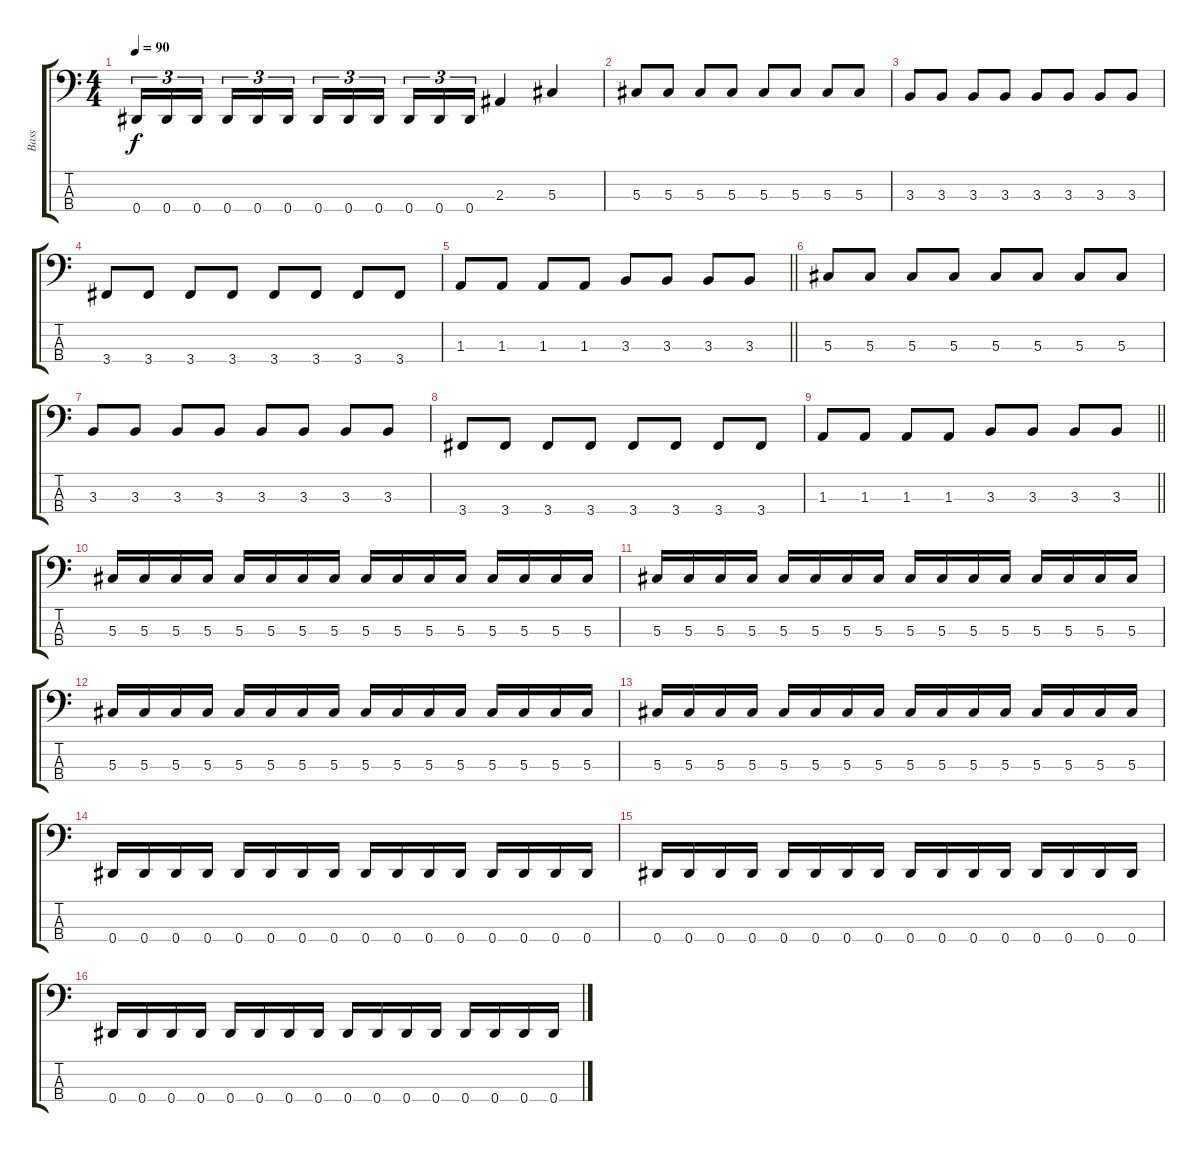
\track ("Bass" "Bass") {instrument electricbassfinger}
\staff {score tabs}
\tuning (Gb2 Db2 Ab1 Eb1) {hide}
\ts (4 4)
\tempo 90
\clef f4
\ks c
0.4.16{tu (3 2) dy f} 0.4.16{tu (3 2)} 0.4.16{tu (3 2) beam splitsecondary} 0.4.16{tu (3 2)} 0.4.16{tu (3 2)} 0.4.16{tu (3 2)} 0.4.16{tu (3 2)} 0.4.16{tu (3 2)} 0.4.16{tu (3 2) beam splitsecondary} 0.4.16{tu (3 2)} 0.4.16{tu (3 2)} 0.4.16{tu (3 2)} 2.3.4 5.3.4 |
5.3.8 5.3.8 5.3.8 5.3.8 5.3.8 5.3.8 5.3.8 5.3.8 |
3.3.8 3.3.8 3.3.8 3.3.8 3.3.8 3.3.8 3.3.8 3.3.8 |
3.4.8 3.4.8 3.4.8 3.4.8 3.4.8 3.4.8 3.4.8 3.4.8 |
\barLineRight lightlight
1.3.8 1.3.8 1.3.8 1.3.8 3.3.8 3.3.8 3.3.8 3.3.8 |
5.3.8 5.3.8 5.3.8 5.3.8 5.3.8 5.3.8 5.3.8 5.3.8 |
3.3.8 3.3.8 3.3.8 3.3.8 3.3.8 3.3.8 3.3.8 3.3.8 |
3.4.8 3.4.8 3.4.8 3.4.8 3.4.8 3.4.8 3.4.8 3.4.8 |
\barLineRight lightlight
1.3.8 1.3.8 1.3.8 1.3.8 3.3.8 3.3.8 3.3.8 3.3.8 |
5.3.16 5.3.16 5.3.16 5.3.16 5.3.16 5.3.16 5.3.16 5.3.16 5.3.16 5.3.16 5.3.16 5.3.16 5.3.16 5.3.16 5.3.16 5.3.16 |
5.3.16 5.3.16 5.3.16 5.3.16 5.3.16 5.3.16 5.3.16 5.3.16 5.3.16 5.3.16 5.3.16 5.3.16 5.3.16 5.3.16 5.3.16 5.3.16 |
5.3.16 5.3.16 5.3.16 5.3.16 5.3.16 5.3.16 5.3.16 5.3.16 5.3.16 5.3.16 5.3.16 5.3.16 5.3.16 5.3.16 5.3.16 5.3.16 |
5.3.16 5.3.16 5.3.16 5.3.16 5.3.16 5.3.16 5.3.16 5.3.16 5.3.16 5.3.16 5.3.16 5.3.16 5.3.16 5.3.16 5.3.16 5.3.16 |
0.4.16 0.4.16 0.4.16 0.4.16 0.4.16 0.4.16 0.4.16 0.4.16 0.4.16 0.4.16 0.4.16 0.4.16 0.4.16 0.4.16 0.4.16 0.4.16 |
0.4.16 0.4.16 0.4.16 0.4.16 0.4.16 0.4.16 0.4.16 0.4.16 0.4.16 0.4.16 0.4.16 0.4.16 0.4.16 0.4.16 0.4.16 0.4.16 |
0.4.16 0.4.16 0.4.16 0.4.16 0.4.16 0.4.16 0.4.16 0.4.16 0.4.16 0.4.16 0.4.16 0.4.16 0.4.16 0.4.16 0.4.16 0.4.16
